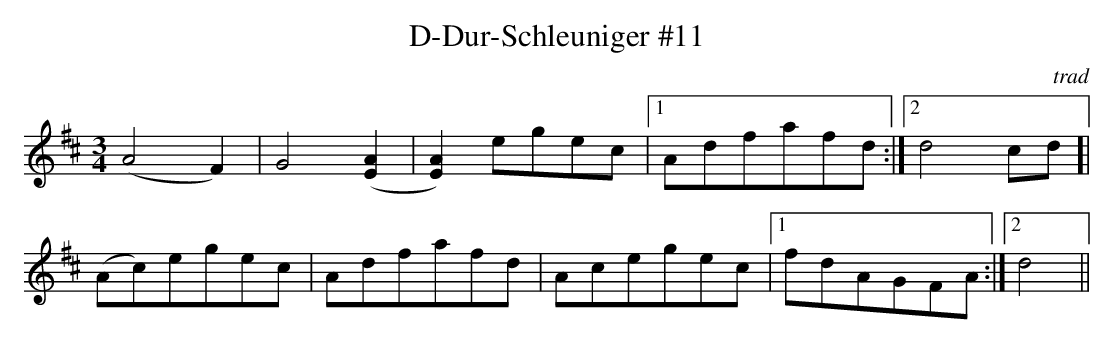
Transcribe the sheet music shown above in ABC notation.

X:1
T:D-Dur-Schleuniger #11
M:3/4
L:1/8
C:trad
K:D
(A4  F2) |G4  ([A2,E2] |[A2,E2]) egec|1Adfafd:|2d4  cd[|
(Ac)egec|Adfafd|Acegec|1fdAGFA :|2d4    ||
